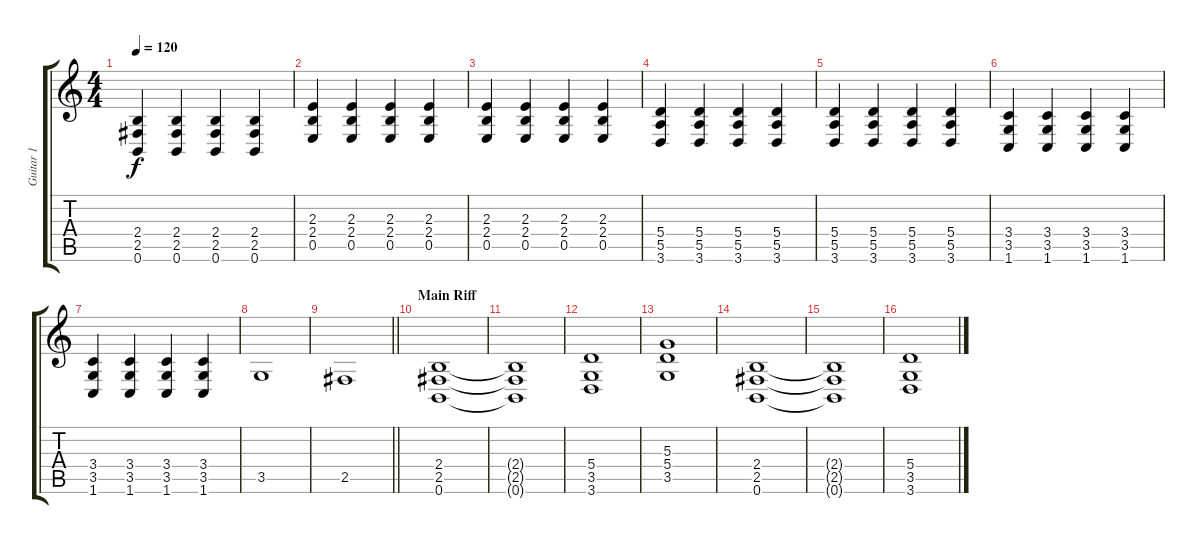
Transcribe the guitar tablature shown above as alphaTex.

\track ("Guitar 1" "Guitar 1") {instrument distortionguitar}
\staff {score tabs}
\tuning (B3 Gb3 D3 A2 E2 B1) {hide}
\ts (4 4)
\tempo 120
\clef g2
\ks c
(2.4 2.5 0.6).4{dy f} (2.4 2.5 0.6).4 (2.4 2.5 0.6).4 (2.4 2.5 0.6).4 |
(2.3 2.4 0.5).4 (2.3 2.4 0.5).4 (2.3 2.4 0.5).4 (2.3 2.4 0.5).4 |
(2.3 2.4 0.5).4 (2.3 2.4 0.5).4 (2.3 2.4 0.5).4 (2.3 2.4 0.5).4 |
(5.4 5.5 3.6).4 (5.4 5.5 3.6).4 (5.4 5.5 3.6).4 (5.4 5.5 3.6).4 |
(5.4 5.5 3.6).4 (5.4 5.5 3.6).4 (5.4 5.5 3.6).4 (5.4 5.5 3.6).4 |
(3.4 3.5 1.6).4 (3.4 3.5 1.6).4 (3.4 3.5 1.6).4 (3.4 3.5 1.6).4 |
(3.4 3.5 1.6).4 (3.4 3.5 1.6).4 (3.4 3.5 1.6).4 (3.4 3.5 1.6).4 |
3.5.1 |
\barLineRight lightlight
2.5.1 |
\section ("" "Main Riff")
(2.4 2.5 0.6).1 |
(2.4{t} 2.5{t} 0.6{t}).1 |
(5.4 3.5 3.6).1 |
(5.3 5.4 3.5).1 |
(2.4 2.5 0.6).1 |
(2.4{t} 2.5{t} 0.6{t}).1 |
(5.4 3.5 3.6).1
